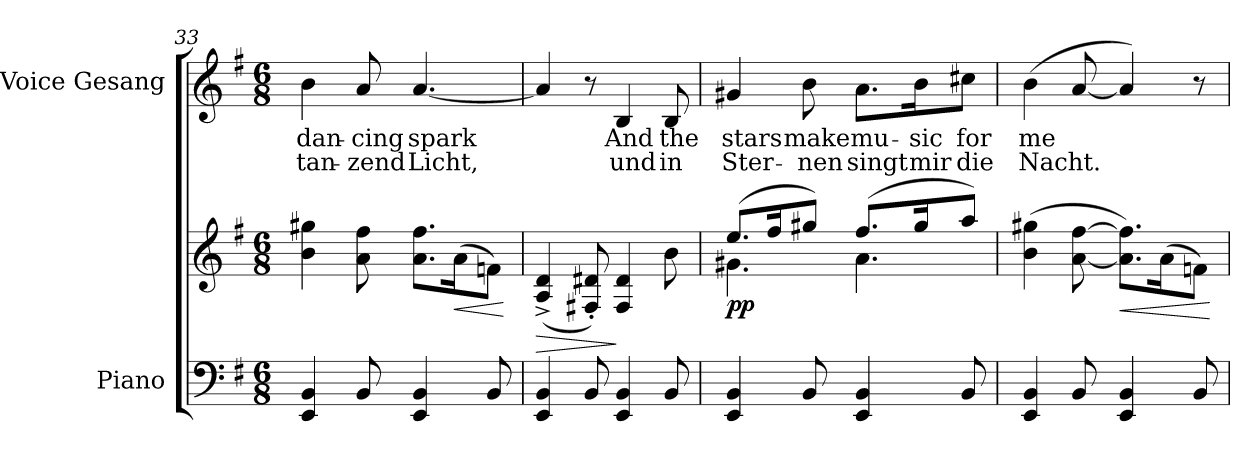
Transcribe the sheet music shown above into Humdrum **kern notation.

**kern	**kern	**dynam	**kern	**text	**text
*part2	*part2	*part2	*part1	*part1	*part1
*staff3	*staff2	*staff2/3	*staff1	*staff1	*staff1
*I"Piano	*	*	*I"Voice Gesang	*	*
*I'Pno	*	*	*	*	*
*clefF4	*clefG2	*	*clefG2	*	*
*k[f#]	*k[f#]	*	*k[f#]	*	*
*M6/8	*M6/8	*	*M6/8	*	*
=33	=33	=33	=33	=33	=33
4EE/ 4BB/	4b\ 4gg#X\	.	4b\	dan-	tan-
8BB/	8a\ 8ff#\	.	8a/	-cing	-zend
4EE/ 4BB/	8.a\ 8.ff#\L	.	[4.a/	spark	Licht,
!	!	!LO:HP:b	!	!	!
.	(16a\K	<	.	.	.
8BB/	8fn\J)	.	.	.	.
.	.	[	.	.	.
=34	=34	=34	=34	=34	=34
!	!	!LO:HP:b	!	!	!
4EE/ 4BB/	(4A/^ 4d/^	>	4a/]	.	.
8BB/	8F#X/' 8d#X/')	.	8r	.	.
4EE/ 4BB/	4F#/ 4d#/	]	4B/	And	und
8BB/	8b\	.	8B/	the	in
=35	=35	=35	=35	=35	=35
*	*^	*	*	*	*
!	!	!	!LO:DY:b	!	!	!
4EE/ 4BB/	(8.ee/L	4.g#X\	pp	4g#X/	stars	Ster-
.	16ff#/K	.	.	.	.	.
8BB/	8gg#X/J)	.	.	8b\	make	-nen
4EE/ 4BB/	(8.ff#/L	4.a\	.	8.a\L	mu-	singt
.	16gg#/K	.	.	16b\K	-sic	mir
8BB/	8aa/J)	.	.	8cc#X\J	for	die
*	*v	*v	*	*	*	*
=36	=36	=36	=36	=36	=36
4EE/ 4BB/	(4b\ 4gg#X\	.	(4b\	me	Nacht.
8BB/	[8a\ [8ff#\	.	[8a/	.	.
!	!	!LO:HP:b	!	!	!
4EE/ 4BB/	8.a\] 8.ff#\]L)	<	4a/])	.	.
.	(16a\K	.	.	.	.
8BB/	8fn\J)	.	8r	.	.
.	.	[	.	.	.
=	=	=	=	=	=
*-	*-	*-	*-	*-	*-
